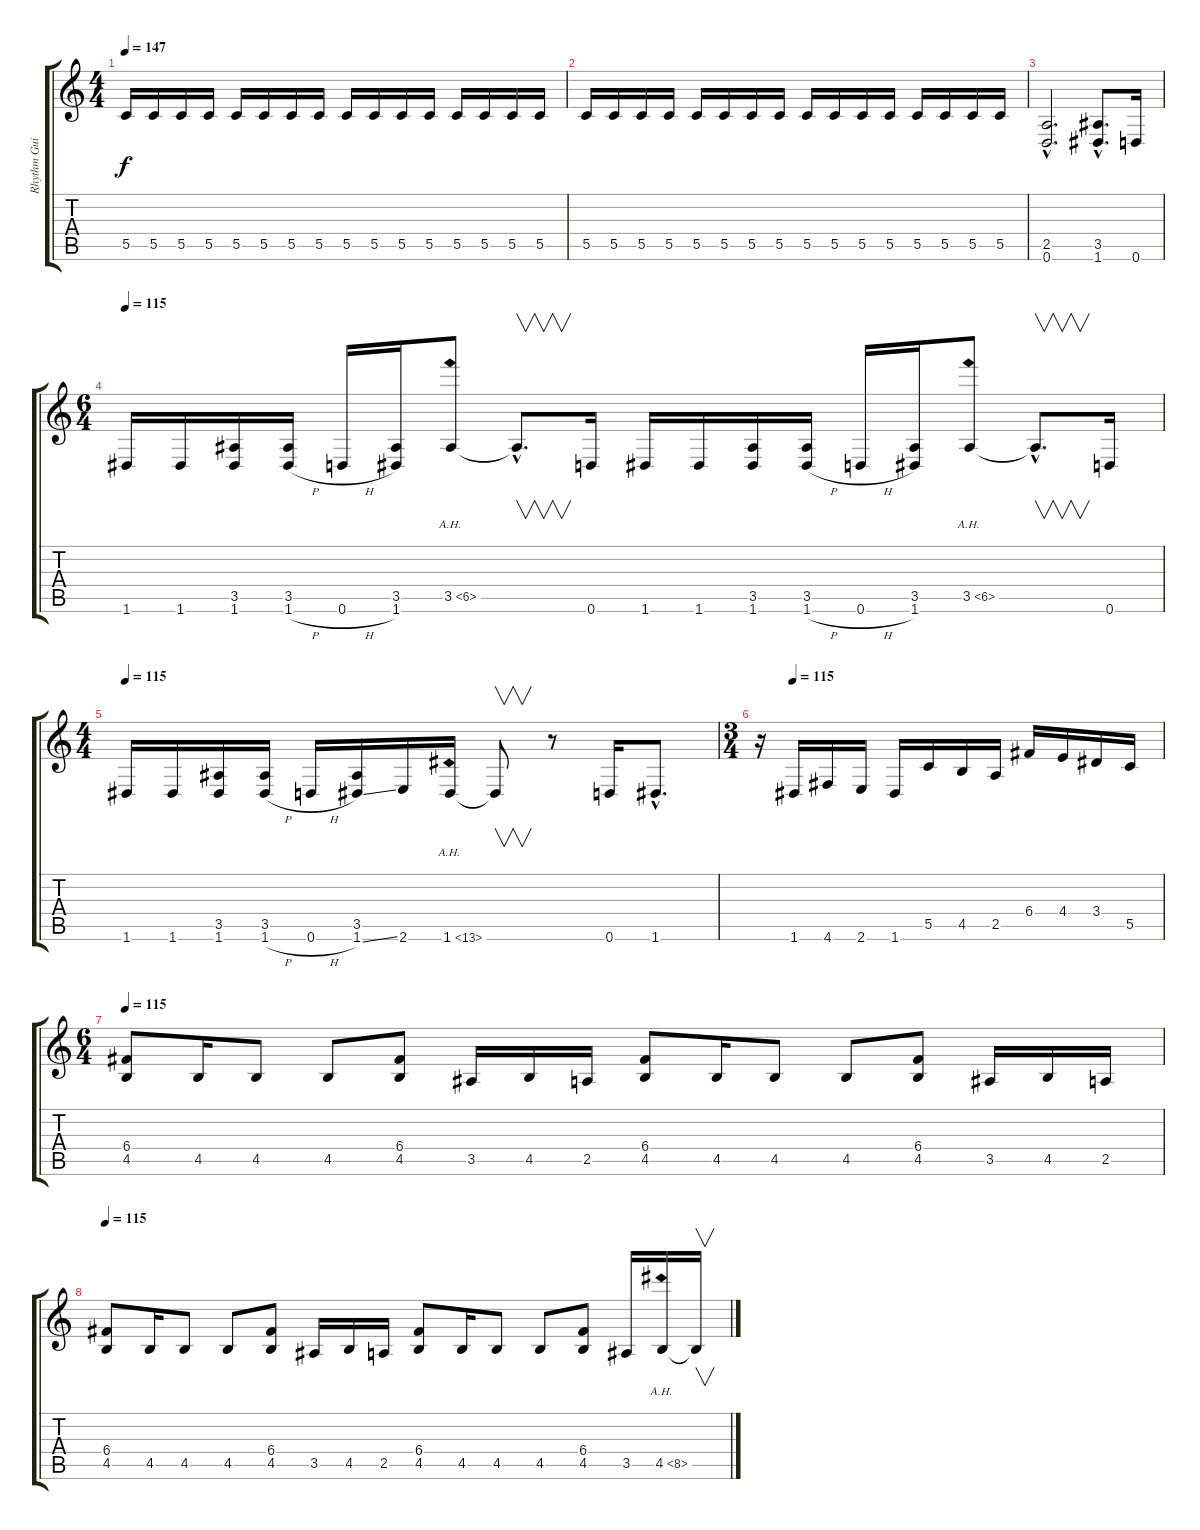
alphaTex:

\track ("Rhythm Guitar" "Rhythm Gui") {instrument distortionguitar}
\staff {score tabs}
\tuning (D4 A3 F3 C3 G2 D2) {hide}
\ts (4 4)
\tempo 147
\clef g2
\ks c
5.5.16{dy f} 5.5.16 5.5.16 5.5.16 5.5.16 5.5.16 5.5.16 5.5.16 5.5.16 5.5.16 5.5.16 5.5.16 5.5.16 5.5.16 5.5.16 5.5.16 |
5.5.16 5.5.16 5.5.16 5.5.16 5.5.16 5.5.16 5.5.16 5.5.16 5.5.16 5.5.16 5.5.16 5.5.16 5.5.16 5.5.16 5.5.16 5.5.16 |
(2.5{hac} 0.6{hac}).2{d} (3.5{hac} 1.6{hac}).8{d} 0.6.16 |
\ts (6 4)
\tempo 115
1.6.16 1.6.16 (3.5 1.6).16 (3.5 1.6{h}).16 0.6{h}.16 (3.5 1.6).16 3.5{ah 3}.8 3.5{hac t}.8{v d} 0.6.16 1.6.16 1.6.16 (3.5 1.6).16 (3.5 1.6{h}).16 0.6{h}.16 (3.5 1.6).16 3.5{ah 3}.8 3.5{hac t}.8{v d} 0.6.16 |
\ts (4 4)
\tempo 115
1.6.16 1.6.16 (3.5 1.6).16 (3.5 1.6{h}).16 0.6{h}.16 (3.5 1.6{ss}).16 2.6.16 1.6{ah 12}.16 1.6{t}.8{v} r.8 0.6.16 1.6{hac}.8{d} |
\ts (3 4)
\tempo (115 0.08333333333333333)
r.16 1.6.16 4.6.16 2.6.16 1.6.16 5.5.16 4.5.16 2.5.16 6.4.16 4.4.16 3.4.16 5.5.16 |
\ts (6 4)
\tempo 115
(6.4 4.5).8 4.5.16 4.5.8 4.5.8 (6.4 4.5).8 3.5.16 4.5.16 2.5.16 (6.4 4.5).8 4.5.16 4.5.8 4.5.8 (6.4 4.5).8 3.5.16 4.5.16 2.5.16 |
\tempo 115
(6.4 4.5).8 4.5.16 4.5.8 4.5.8 (6.4 4.5).8 3.5.16 4.5.16 2.5.16 (6.4 4.5).8 4.5.16 4.5.8 4.5.8 (6.4 4.5).8 3.5.16 4.5{ah 4}.16 4.5{t}.16{v}
